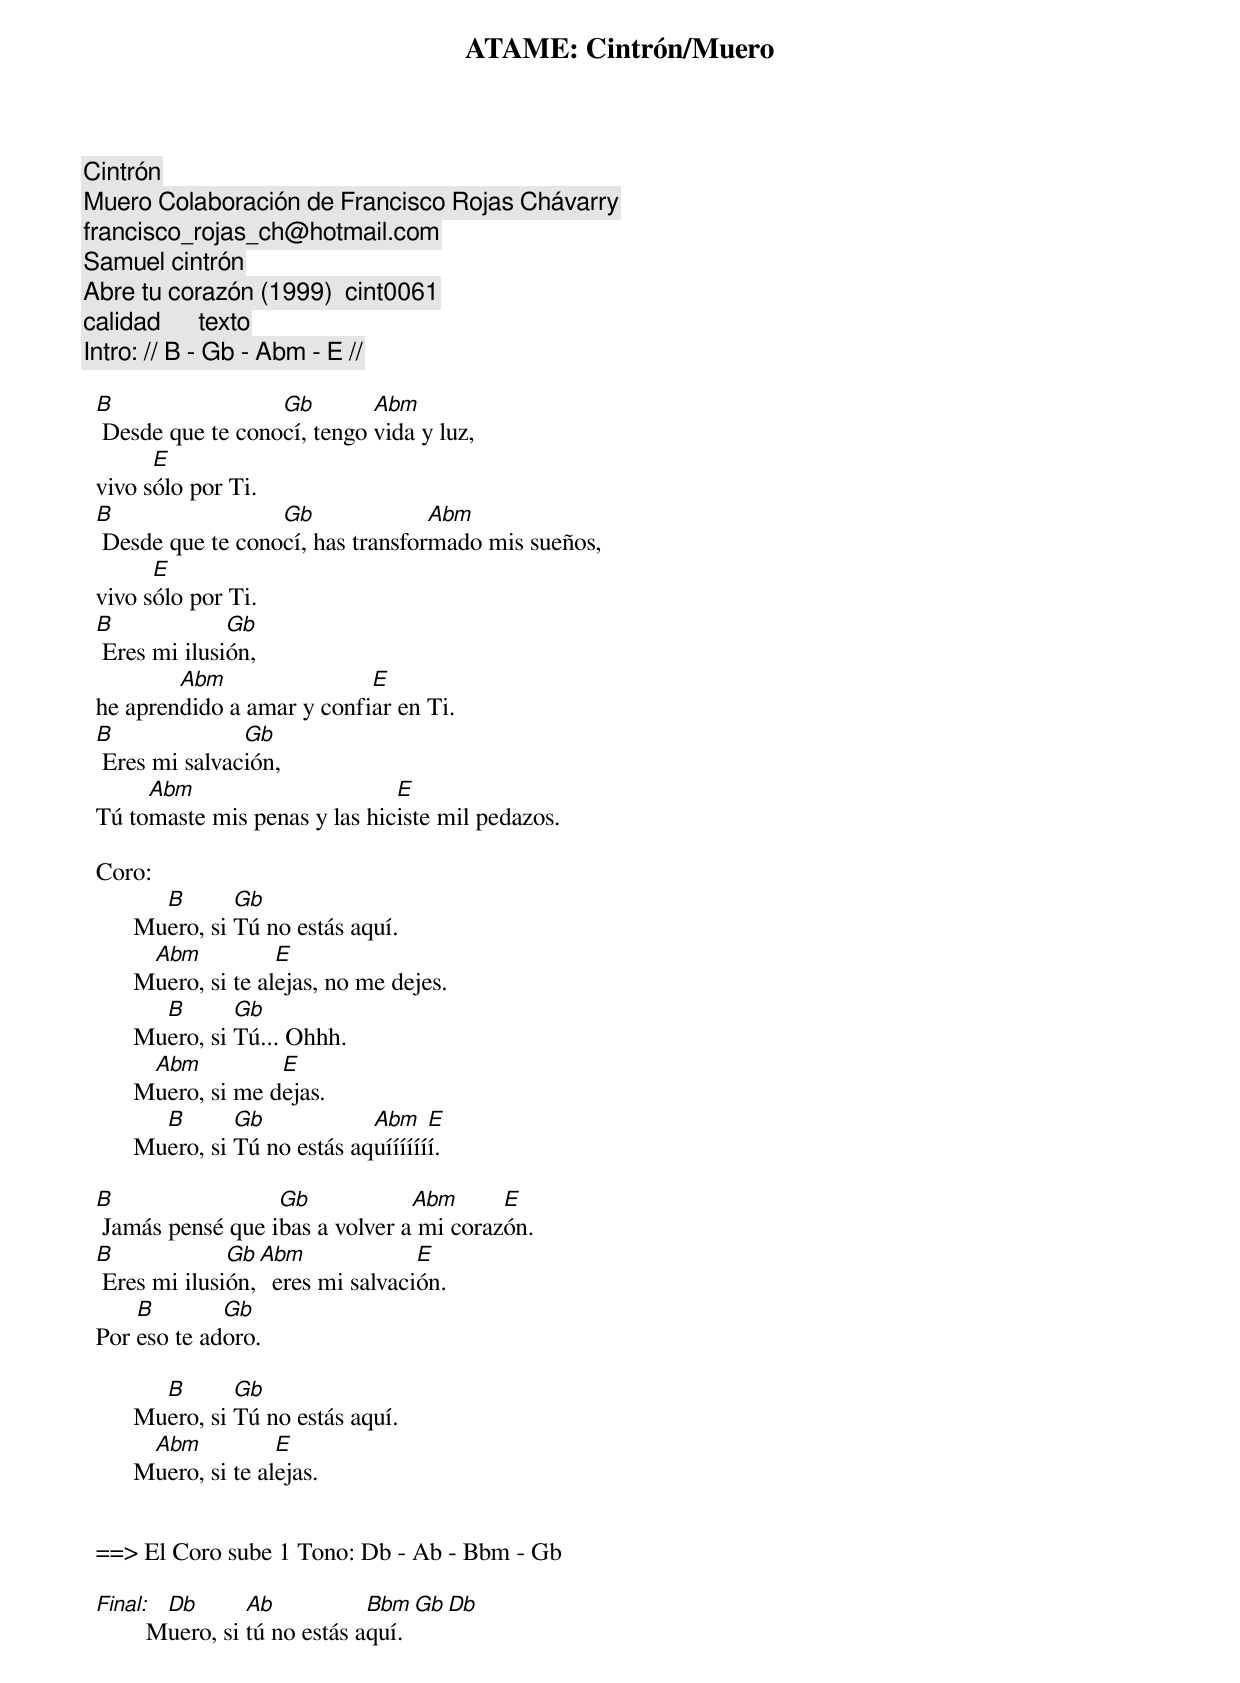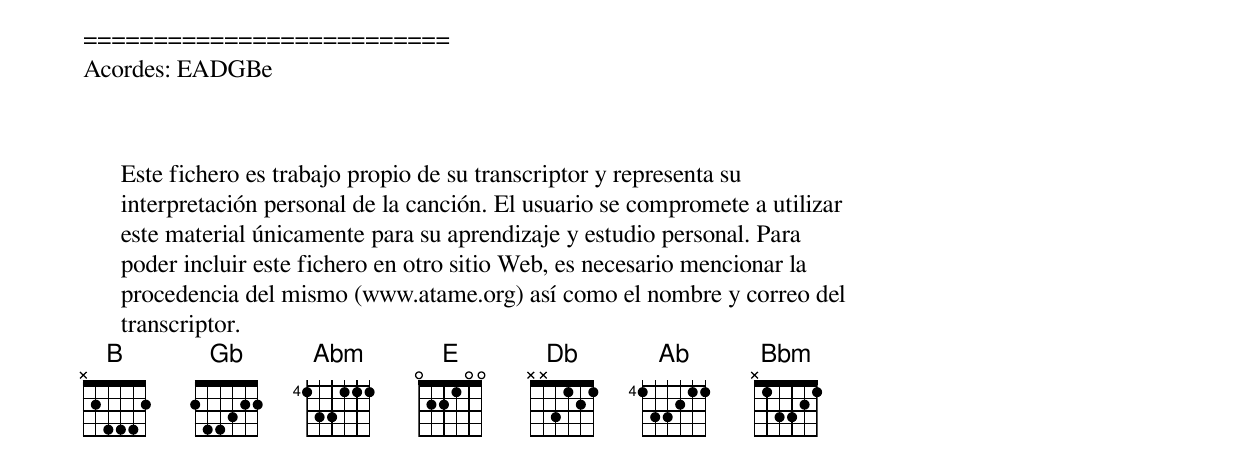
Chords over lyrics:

ATAME: Cintrón/Muero

      Cintrón
      Muero Colaboración de Francisco Rojas Chávarry
      francisco_rojas_ch@hotmail.com
      Samuel cintrón
      Abre tu corazón (1999)  cint0061
      calidad      texto
Intro: // B - Gb - Abm - E //

  B		    Gb	      Abm
   Desde que te conocí, tengo vida y luz,
	E
  vivo sólo por Ti.
  B		    Gb	            Abm
   Desde que te conocí, has transformado mis sueños,
	E
  vivo sólo por Ti.
  B		Gb
   Eres mi ilusión,
 	  Abm		     E
  he aprendido a amar y confiar en Ti.
  B		 Gb
   Eres mi salvación,
       Abm			E
  Tú tomaste mis penas y las hiciste mil pedazos.

  Coro:
	  B	  Gb
	Muero, si Tú no estás aquí.
	 Abm	       E
  	Muero, si te alejas, no me dejes.
	  B	  Gb
	Muero, si Tú... Ohhh.
 	 Abm	      E
	Muero, si me dejas.
	  B	  Gb		Abm    E
	Muero, si Tú no estás aquííííííí.

  B		    Gb		  Abm	   E
   Jamás pensé que ibas a volver a mi corazón.
  B		Gb Abm	   	    E
   Eres mi ilusión,  eres mi salvación.
      B	       Gb
  Por eso te adoro.

	  B	  Gb
	Muero, si Tú no estás aquí.
	 Abm	       E
  	Muero, si te alejas.


  ==> El Coro sube 1 Tono: Db - Ab - Bbm - Gb

  Final:   Db	    Ab		 Bbm  Gb   Db
	  Muero, si tú no estás aquí.


==========================
Acordes: EADGBe

Gb	 244322
Abm	 466444
Db	 x46664 ó x43121
Ab	 466544
Bbm	 x13321


      Este fichero es trabajo propio de su transcriptor y representa su
      interpretación personal de la canción. El usuario se compromete a utilizar
      este material únicamente para su aprendizaje y estudio personal. Para
      poder incluir este fichero en otro sitio Web, es necesario mencionar la
      procedencia del mismo (www.atame.org) así como el nombre y correo del
      transcriptor.
